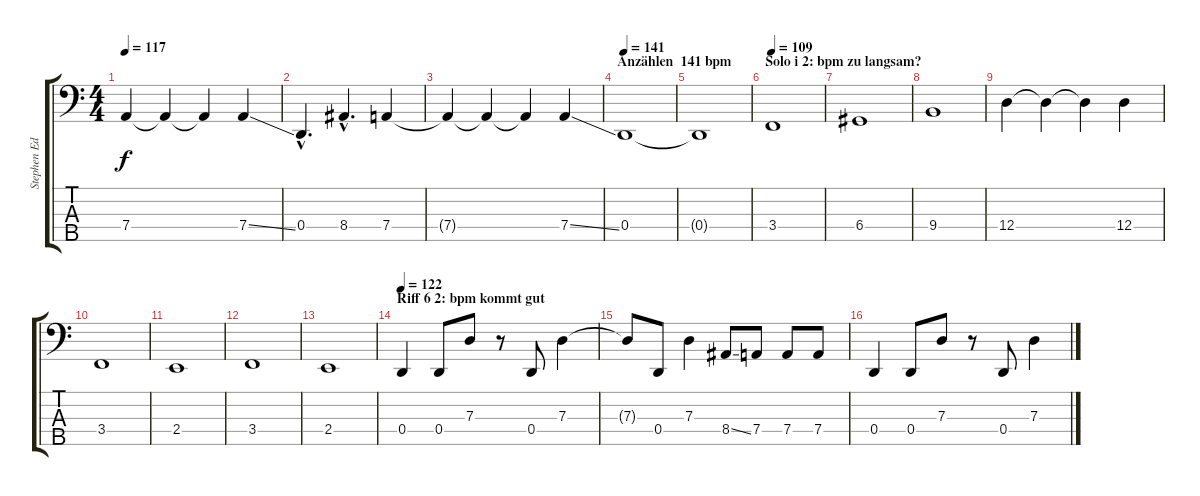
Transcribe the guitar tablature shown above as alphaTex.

\track ("Stephen Edmondson" "Stephen Ed") {instrument electricbasspick}
\staff {score tabs}
\tuning (F2 C2 G1 D1 A0) {hide}
\ts (4 4)
\tempo 117
\clef f4
\ks c
7.4{t}.4{dy f} 7.4{t}.4 7.4{t}.4 7.4{ss}.4 |
0.4{hac}.4{d} 8.4{hac}.4{d} 7.4.4 |
7.4{t}.4 7.4{t}.4 7.4{t}.4 7.4{ss}.4 |
\section ("" "Anzählen  141 bpm")
\tempo 141
0.4.1 |
0.4{t}.1 |
\section ("" "Solo i 2: bpm zu langsam?")
\tempo 109
3.4.1 |
6.4.1 |
9.4.1 |
12.4.4 12.4{t}.4 12.4{t}.4 12.4.4 |
3.4.1 |
2.4.1 |
3.4.1 |
2.4.1 |
\section ("" "Riff 6 2: bpm kommt gut")
\tempo 122
0.4.4 0.4.8 7.3.8 r.8 0.4.8 7.3.4 |
7.3{t}.8 0.4.8 7.3.4 8.4{ss}.8 7.4.8 7.4.8 7.4.8 |
0.4.4 0.4.8 7.3.8 r.8 0.4.8 7.3.4
